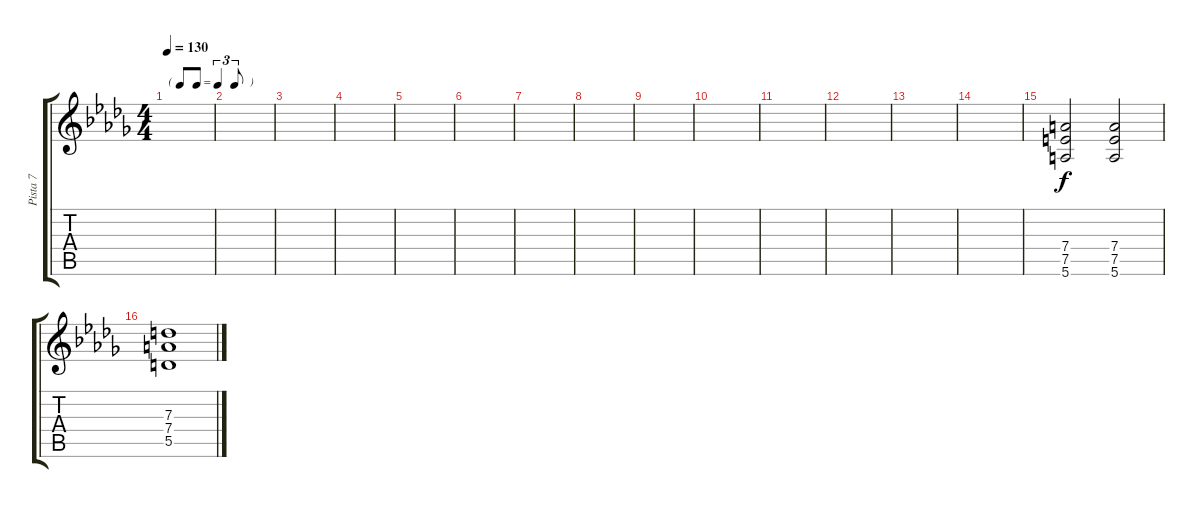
\track ("Pista 7" "Pista 7") {instrument distortionguitar}
\staff {score tabs}
\tuning (E4 B3 G3 D3 A2 E2) {hide}
\ts (4 4)
\tf triplet8th
\tempo 130
\clef g2
\ks db
|
|
|
|
|
|
|
|
|
|
|
|
|
|
(7.4 7.5 5.6).2{volume 6} (7.4 7.5 5.6).2 |
(7.3 7.4 5.5).1
